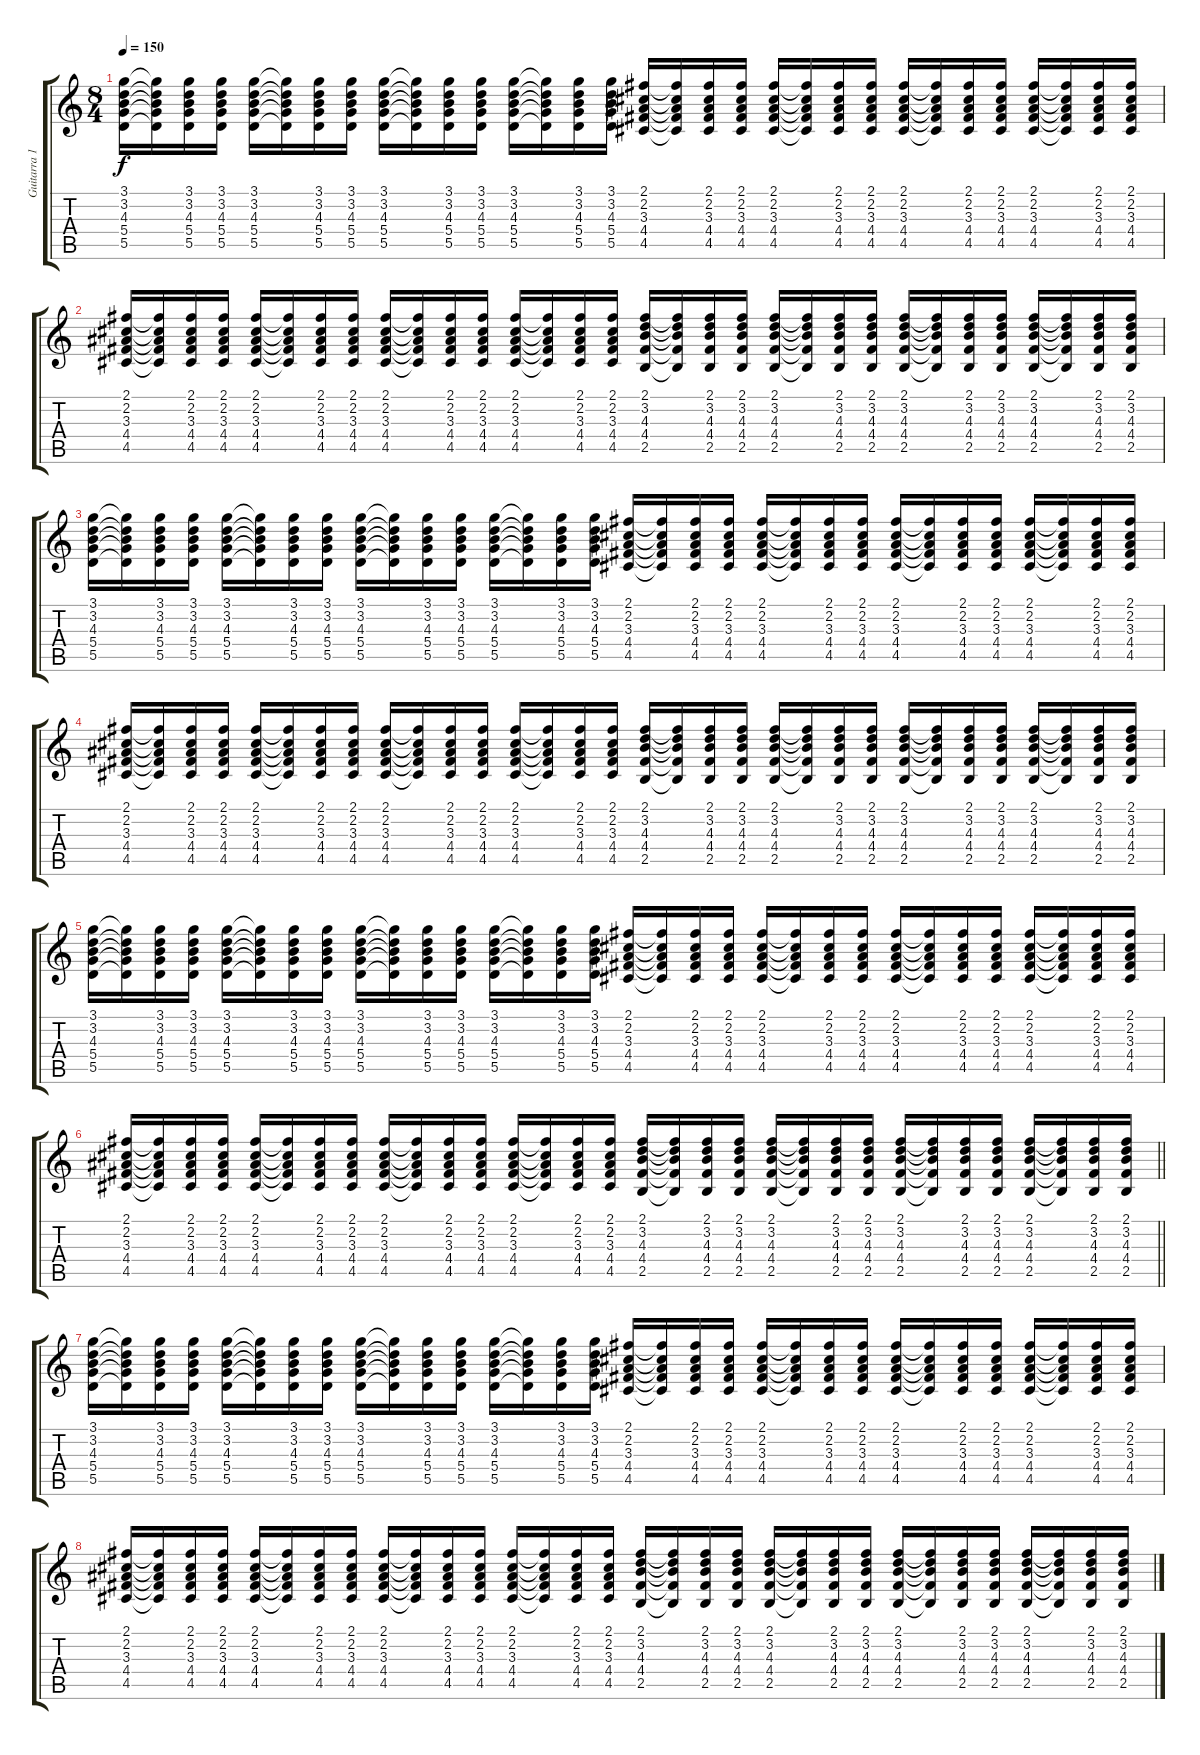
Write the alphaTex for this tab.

\track ("Guitarra 1" "Guitarra 1") {instrument acousticguitarsteel}
\staff {score tabs}
\tuning (E4 B3 G3 D3 A2 E2) {hide}
\ts (8 4)
\tempo 150
\clef g2
\ks c
(3.1 3.2 4.3 5.4 5.5).16{dy f} (3.1{t} 3.2{t} 4.3{t} 5.4{t} 5.5{t}).16 (3.1 3.2 4.3 5.4 5.5).16 (3.1 3.2 4.3 5.4 5.5).16 (3.1 3.2 4.3 5.4 5.5).16 (3.1{t} 3.2{t} 4.3{t} 5.4{t} 5.5{t}).16 (3.1 3.2 4.3 5.4 5.5).16 (3.1 3.2 4.3 5.4 5.5).16 (3.1 3.2 4.3 5.4 5.5).16 (3.1{t} 3.2{t} 4.3{t} 5.4{t} 5.5{t}).16 (3.1 3.2 4.3 5.4 5.5).16 (3.1 3.2 4.3 5.4 5.5).16 (3.1 3.2 4.3 5.4 5.5).16 (3.1{t} 3.2{t} 4.3{t} 5.4{t} 5.5{t}).16 (3.1 3.2 4.3 5.4 5.5).16 (3.1 3.2 4.3 5.4 5.5).16 (2.1 2.2 3.3 4.4 4.5).16 (2.1{t} 2.2{t} 3.3{t} 4.4{t} 4.5{t}).16 (2.1 2.2 3.3 4.4 4.5).16 (2.1 2.2 3.3 4.4 4.5).16 (2.1 2.2 3.3 4.4 4.5).16 (2.1{t} 2.2{t} 3.3{t} 4.4{t} 4.5{t}).16 (2.1 2.2 3.3 4.4 4.5).16 (2.1 2.2 3.3 4.4 4.5).16 (2.1 2.2 3.3 4.4 4.5).16 (2.1{t} 2.2{t} 3.3{t} 4.4{t} 4.5{t}).16 (2.1 2.2 3.3 4.4 4.5).16 (2.1 2.2 3.3 4.4 4.5).16 (2.1 2.2 3.3 4.4 4.5).16 (2.1{t} 2.2{t} 3.3{t} 4.4{t} 4.5{t}).16 (2.1 2.2 3.3 4.4 4.5).16 (2.1 2.2 3.3 4.4 4.5).16 |
(2.1 2.2 3.3 4.4 4.5).16 (2.1{t} 2.2{t} 3.3{t} 4.4{t} 4.5{t}).16 (2.1 2.2 3.3 4.4 4.5).16 (2.1 2.2 3.3 4.4 4.5).16 (2.1 2.2 3.3 4.4 4.5).16 (2.1{t} 2.2{t} 3.3{t} 4.4{t} 4.5{t}).16 (2.1 2.2 3.3 4.4 4.5).16 (2.1 2.2 3.3 4.4 4.5).16 (2.1 2.2 3.3 4.4 4.5).16 (2.1{t} 2.2{t} 3.3{t} 4.4{t} 4.5{t}).16 (2.1 2.2 3.3 4.4 4.5).16 (2.1 2.2 3.3 4.4 4.5).16 (2.1 2.2 3.3 4.4 4.5).16 (2.1{t} 2.2{t} 3.3{t} 4.4{t} 4.5{t}).16 (2.1 2.2 3.3 4.4 4.5).16 (2.1 2.2 3.3 4.4 4.5).16 (2.1 3.2 4.3 4.4 2.5).16 (2.1{t} 3.2{t} 4.3{t} 4.4{t} 2.5{t}).16 (2.1 3.2 4.3 4.4 2.5).16 (2.1 3.2 4.3 4.4 2.5).16 (2.1 3.2 4.3 4.4 2.5).16 (2.1{t} 3.2{t} 4.3{t} 4.4{t} 2.5{t}).16 (2.1 3.2 4.3 4.4 2.5).16 (2.1 3.2 4.3 4.4 2.5).16 (2.1 3.2 4.3 4.4 2.5).16 (2.1{t} 3.2{t} 4.3{t} 4.4{t} 2.5{t}).16 (2.1 3.2 4.3 4.4 2.5).16 (2.1 3.2 4.3 4.4 2.5).16 (2.1 3.2 4.3 4.4 2.5).16 (2.1{t} 3.2{t} 4.3{t} 4.4{t} 2.5{t}).16 (2.1 3.2 4.3 4.4 2.5).16 (2.1 3.2 4.3 4.4 2.5).16 |
(3.1 3.2 4.3 5.4 5.5).16 (3.1{t} 3.2{t} 4.3{t} 5.4{t} 5.5{t}).16 (3.1 3.2 4.3 5.4 5.5).16 (3.1 3.2 4.3 5.4 5.5).16 (3.1 3.2 4.3 5.4 5.5).16 (3.1{t} 3.2{t} 4.3{t} 5.4{t} 5.5{t}).16 (3.1 3.2 4.3 5.4 5.5).16 (3.1 3.2 4.3 5.4 5.5).16 (3.1 3.2 4.3 5.4 5.5).16 (3.1{t} 3.2{t} 4.3{t} 5.4{t} 5.5{t}).16 (3.1 3.2 4.3 5.4 5.5).16 (3.1 3.2 4.3 5.4 5.5).16 (3.1 3.2 4.3 5.4 5.5).16 (3.1{t} 3.2{t} 4.3{t} 5.4{t} 5.5{t}).16 (3.1 3.2 4.3 5.4 5.5).16 (3.1 3.2 4.3 5.4 5.5).16 (2.1 2.2 3.3 4.4 4.5).16 (2.1{t} 2.2{t} 3.3{t} 4.4{t} 4.5{t}).16 (2.1 2.2 3.3 4.4 4.5).16 (2.1 2.2 3.3 4.4 4.5).16 (2.1 2.2 3.3 4.4 4.5).16 (2.1{t} 2.2{t} 3.3{t} 4.4{t} 4.5{t}).16 (2.1 2.2 3.3 4.4 4.5).16 (2.1 2.2 3.3 4.4 4.5).16 (2.1 2.2 3.3 4.4 4.5).16 (2.1{t} 2.2{t} 3.3{t} 4.4{t} 4.5{t}).16 (2.1 2.2 3.3 4.4 4.5).16 (2.1 2.2 3.3 4.4 4.5).16 (2.1 2.2 3.3 4.4 4.5).16 (2.1{t} 2.2{t} 3.3{t} 4.4{t} 4.5{t}).16 (2.1 2.2 3.3 4.4 4.5).16 (2.1 2.2 3.3 4.4 4.5).16 |
(2.1 2.2 3.3 4.4 4.5).16 (2.1{t} 2.2{t} 3.3{t} 4.4{t} 4.5{t}).16 (2.1 2.2 3.3 4.4 4.5).16 (2.1 2.2 3.3 4.4 4.5).16 (2.1 2.2 3.3 4.4 4.5).16 (2.1{t} 2.2{t} 3.3{t} 4.4{t} 4.5{t}).16 (2.1 2.2 3.3 4.4 4.5).16 (2.1 2.2 3.3 4.4 4.5).16 (2.1 2.2 3.3 4.4 4.5).16 (2.1{t} 2.2{t} 3.3{t} 4.4{t} 4.5{t}).16 (2.1 2.2 3.3 4.4 4.5).16 (2.1 2.2 3.3 4.4 4.5).16 (2.1 2.2 3.3 4.4 4.5).16 (2.1{t} 2.2{t} 3.3{t} 4.4{t} 4.5{t}).16 (2.1 2.2 3.3 4.4 4.5).16 (2.1 2.2 3.3 4.4 4.5).16 (2.1 3.2 4.3 4.4 2.5).16 (2.1{t} 3.2{t} 4.3{t} 4.4{t} 2.5{t}).16 (2.1 3.2 4.3 4.4 2.5).16 (2.1 3.2 4.3 4.4 2.5).16 (2.1 3.2 4.3 4.4 2.5).16 (2.1{t} 3.2{t} 4.3{t} 4.4{t} 2.5{t}).16 (2.1 3.2 4.3 4.4 2.5).16 (2.1 3.2 4.3 4.4 2.5).16 (2.1 3.2 4.3 4.4 2.5).16 (2.1{t} 3.2{t} 4.3{t} 4.4{t} 2.5{t}).16 (2.1 3.2 4.3 4.4 2.5).16 (2.1 3.2 4.3 4.4 2.5).16 (2.1 3.2 4.3 4.4 2.5).16 (2.1{t} 3.2{t} 4.3{t} 4.4{t} 2.5{t}).16 (2.1 3.2 4.3 4.4 2.5).16 (2.1 3.2 4.3 4.4 2.5).16 |
(3.1 3.2 4.3 5.4 5.5).16 (3.1{t} 3.2{t} 4.3{t} 5.4{t} 5.5{t}).16 (3.1 3.2 4.3 5.4 5.5).16 (3.1 3.2 4.3 5.4 5.5).16 (3.1 3.2 4.3 5.4 5.5).16 (3.1{t} 3.2{t} 4.3{t} 5.4{t} 5.5{t}).16 (3.1 3.2 4.3 5.4 5.5).16 (3.1 3.2 4.3 5.4 5.5).16 (3.1 3.2 4.3 5.4 5.5).16 (3.1{t} 3.2{t} 4.3{t} 5.4{t} 5.5{t}).16 (3.1 3.2 4.3 5.4 5.5).16 (3.1 3.2 4.3 5.4 5.5).16 (3.1 3.2 4.3 5.4 5.5).16 (3.1{t} 3.2{t} 4.3{t} 5.4{t} 5.5{t}).16 (3.1 3.2 4.3 5.4 5.5).16 (3.1 3.2 4.3 5.4 5.5).16 (2.1 2.2 3.3 4.4 4.5).16 (2.1{t} 2.2{t} 3.3{t} 4.4{t} 4.5{t}).16 (2.1 2.2 3.3 4.4 4.5).16 (2.1 2.2 3.3 4.4 4.5).16 (2.1 2.2 3.3 4.4 4.5).16 (2.1{t} 2.2{t} 3.3{t} 4.4{t} 4.5{t}).16 (2.1 2.2 3.3 4.4 4.5).16 (2.1 2.2 3.3 4.4 4.5).16 (2.1 2.2 3.3 4.4 4.5).16 (2.1{t} 2.2{t} 3.3{t} 4.4{t} 4.5{t}).16 (2.1 2.2 3.3 4.4 4.5).16 (2.1 2.2 3.3 4.4 4.5).16 (2.1 2.2 3.3 4.4 4.5).16 (2.1{t} 2.2{t} 3.3{t} 4.4{t} 4.5{t}).16 (2.1 2.2 3.3 4.4 4.5).16 (2.1 2.2 3.3 4.4 4.5).16 |
\barLineRight lightlight
(2.1 2.2 3.3 4.4 4.5).16 (2.1{t} 2.2{t} 3.3{t} 4.4{t} 4.5{t}).16 (2.1 2.2 3.3 4.4 4.5).16 (2.1 2.2 3.3 4.4 4.5).16 (2.1 2.2 3.3 4.4 4.5).16 (2.1{t} 2.2{t} 3.3{t} 4.4{t} 4.5{t}).16 (2.1 2.2 3.3 4.4 4.5).16 (2.1 2.2 3.3 4.4 4.5).16 (2.1 2.2 3.3 4.4 4.5).16 (2.1{t} 2.2{t} 3.3{t} 4.4{t} 4.5{t}).16 (2.1 2.2 3.3 4.4 4.5).16 (2.1 2.2 3.3 4.4 4.5).16 (2.1 2.2 3.3 4.4 4.5).16 (2.1{t} 2.2{t} 3.3{t} 4.4{t} 4.5{t}).16 (2.1 2.2 3.3 4.4 4.5).16 (2.1 2.2 3.3 4.4 4.5).16 (2.1 3.2 4.3 4.4 2.5).16 (2.1{t} 3.2{t} 4.3{t} 4.4{t} 2.5{t}).16 (2.1 3.2 4.3 4.4 2.5).16 (2.1 3.2 4.3 4.4 2.5).16 (2.1 3.2 4.3 4.4 2.5).16 (2.1{t} 3.2{t} 4.3{t} 4.4{t} 2.5{t}).16 (2.1 3.2 4.3 4.4 2.5).16 (2.1 3.2 4.3 4.4 2.5).16 (2.1 3.2 4.3 4.4 2.5).16 (2.1{t} 3.2{t} 4.3{t} 4.4{t} 2.5{t}).16 (2.1 3.2 4.3 4.4 2.5).16 (2.1 3.2 4.3 4.4 2.5).16 (2.1 3.2 4.3 4.4 2.5).16 (2.1{t} 3.2{t} 4.3{t} 4.4{t} 2.5{t}).16 (2.1 3.2 4.3 4.4 2.5).16 (2.1 3.2 4.3 4.4 2.5).16 |
(3.1 3.2 4.3 5.4 5.5).16 (3.1{t} 3.2{t} 4.3{t} 5.4{t} 5.5{t}).16 (3.1 3.2 4.3 5.4 5.5).16 (3.1 3.2 4.3 5.4 5.5).16 (3.1 3.2 4.3 5.4 5.5).16 (3.1{t} 3.2{t} 4.3{t} 5.4{t} 5.5{t}).16 (3.1 3.2 4.3 5.4 5.5).16 (3.1 3.2 4.3 5.4 5.5).16 (3.1 3.2 4.3 5.4 5.5).16 (3.1{t} 3.2{t} 4.3{t} 5.4{t} 5.5{t}).16 (3.1 3.2 4.3 5.4 5.5).16 (3.1 3.2 4.3 5.4 5.5).16 (3.1 3.2 4.3 5.4 5.5).16 (3.1{t} 3.2{t} 4.3{t} 5.4{t} 5.5{t}).16 (3.1 3.2 4.3 5.4 5.5).16 (3.1 3.2 4.3 5.4 5.5).16 (2.1 2.2 3.3 4.4 4.5).16 (2.1{t} 2.2{t} 3.3{t} 4.4{t} 4.5{t}).16 (2.1 2.2 3.3 4.4 4.5).16 (2.1 2.2 3.3 4.4 4.5).16 (2.1 2.2 3.3 4.4 4.5).16 (2.1{t} 2.2{t} 3.3{t} 4.4{t} 4.5{t}).16 (2.1 2.2 3.3 4.4 4.5).16 (2.1 2.2 3.3 4.4 4.5).16 (2.1 2.2 3.3 4.4 4.5).16 (2.1{t} 2.2{t} 3.3{t} 4.4{t} 4.5{t}).16 (2.1 2.2 3.3 4.4 4.5).16 (2.1 2.2 3.3 4.4 4.5).16 (2.1 2.2 3.3 4.4 4.5).16 (2.1{t} 2.2{t} 3.3{t} 4.4{t} 4.5{t}).16 (2.1 2.2 3.3 4.4 4.5).16 (2.1 2.2 3.3 4.4 4.5).16 |
(2.1 2.2 3.3 4.4 4.5).16 (2.1{t} 2.2{t} 3.3{t} 4.4{t} 4.5{t}).16 (2.1 2.2 3.3 4.4 4.5).16 (2.1 2.2 3.3 4.4 4.5).16 (2.1 2.2 3.3 4.4 4.5).16 (2.1{t} 2.2{t} 3.3{t} 4.4{t} 4.5{t}).16 (2.1 2.2 3.3 4.4 4.5).16 (2.1 2.2 3.3 4.4 4.5).16 (2.1 2.2 3.3 4.4 4.5).16 (2.1{t} 2.2{t} 3.3{t} 4.4{t} 4.5{t}).16 (2.1 2.2 3.3 4.4 4.5).16 (2.1 2.2 3.3 4.4 4.5).16 (2.1 2.2 3.3 4.4 4.5).16 (2.1{t} 2.2{t} 3.3{t} 4.4{t} 4.5{t}).16 (2.1 2.2 3.3 4.4 4.5).16 (2.1 2.2 3.3 4.4 4.5).16 (2.1 3.2 4.3 4.4 2.5).16 (2.1{t} 3.2{t} 4.3{t} 4.4{t} 2.5{t}).16 (2.1 3.2 4.3 4.4 2.5).16 (2.1 3.2 4.3 4.4 2.5).16 (2.1 3.2 4.3 4.4 2.5).16 (2.1{t} 3.2{t} 4.3{t} 4.4{t} 2.5{t}).16 (2.1 3.2 4.3 4.4 2.5).16 (2.1 3.2 4.3 4.4 2.5).16 (2.1 3.2 4.3 4.4 2.5).16 (2.1{t} 3.2{t} 4.3{t} 4.4{t} 2.5{t}).16 (2.1 3.2 4.3 4.4 2.5).16 (2.1 3.2 4.3 4.4 2.5).16 (2.1 3.2 4.3 4.4 2.5).16 (2.1{t} 3.2{t} 4.3{t} 4.4{t} 2.5{t}).16 (2.1 3.2 4.3 4.4 2.5).16 (2.1 3.2 4.3 4.4 2.5).16
